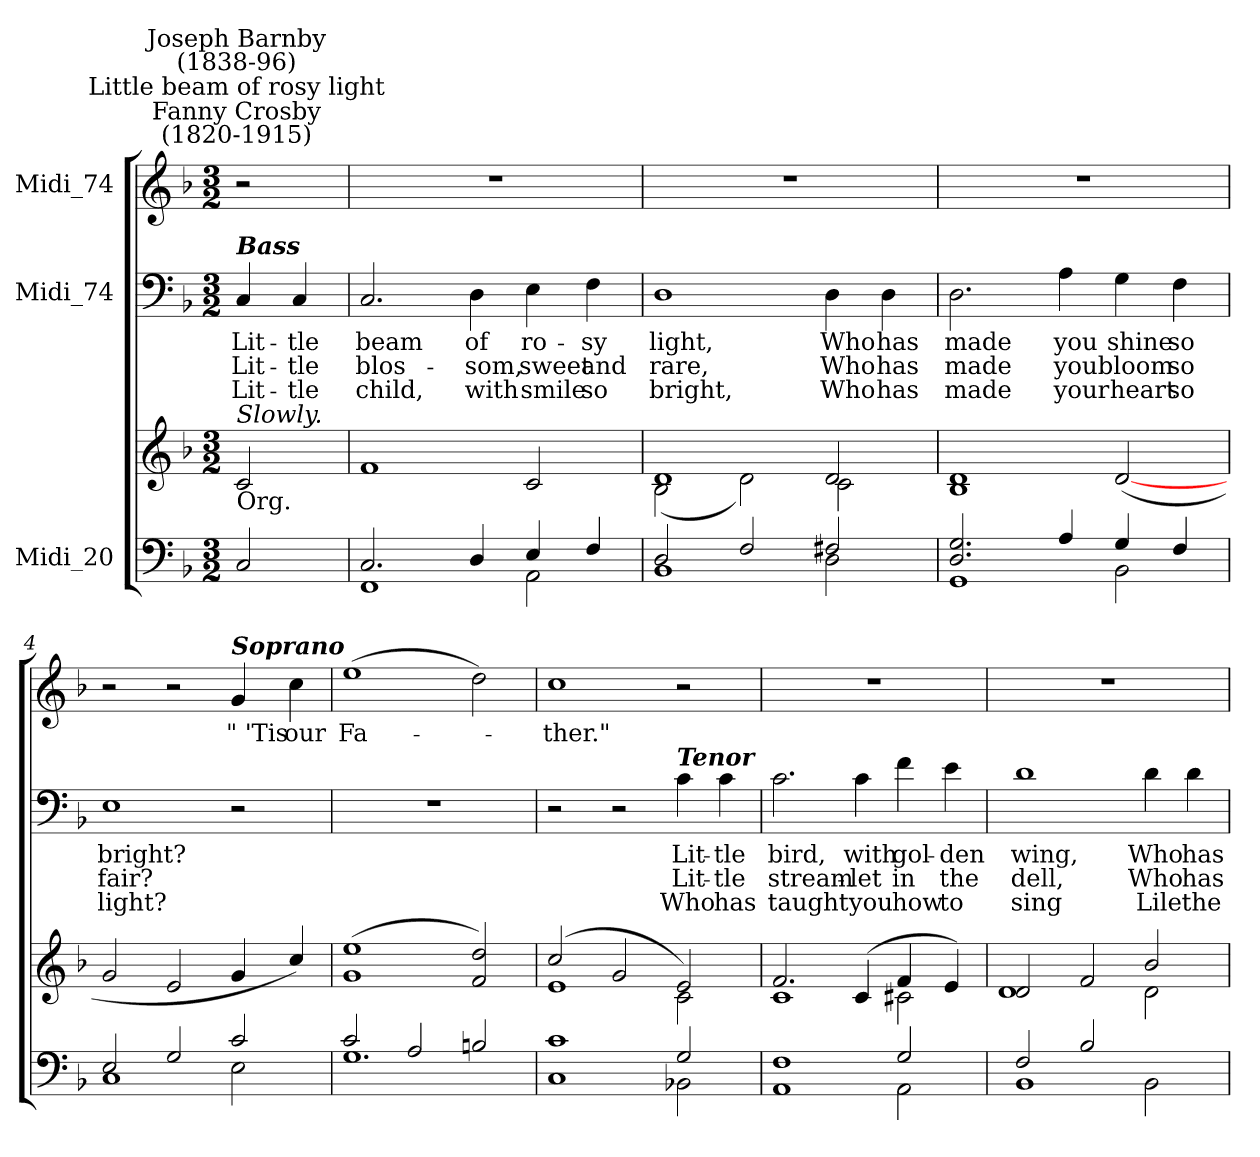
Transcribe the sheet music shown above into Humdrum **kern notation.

**kern	**kern	**kern	**text	**text	**text	**kern	**text
*part3	*part3	*part2	*part2	*part2	*part2	*part1	*part1
*staff4	*staff3	*staff2	*staff2	*staff2	*staff2	*staff1	*staff1
*I"Midi_20	*	*I"Midi_74	*	*	*	*I"Midi_74	*
*clefF4	*clefG2	*clefF4	*	*	*	*clefG2	*
*k[b-]	*k[b-]	*k[b-]	*	*	*	*k[b-]	*
*F:	*F:	*F:	*	*	*	*F:	*
*M3/2	*M3/2	*M3/2	*	*	*	*M3/2	*
=	=	=	=	=	=	=	=
*^	*^	*	*	*	*	*	*
!	!	!	!	!	!	!	!	!LO:TX:a:cj:t=Fanny Crosby\n(1820-1915)	!
!	!	!	!	!	!	!	!	!LO:TX:a:cj:t=Little beam of rosy light	!
!	!	!	!	!	!	!	!	!LO:TX:a:cj:t=Joseph Barnby\n(1838-96)	!
!	!	!	!	!LO:TX:a:Bi:t=Bass	!	!	!	!	!
!	!	!LO:TX:b:t=Org.	!	!	!	!	!	!	!
!	!	!LO:TX:a:i:t=Slowly.	!	!	!	!	!	!	!
!	!	!	!	!	!LO:LY:b	!LO:LY:b	!LO:LY:b	!	!
2C/	2ryy	2c/	2ryy	4C	Lit-	-Lit-	-Lit-	2r	.
!	!	!	!	!	!LO:LY:b	!LO:LY:b	!LO:LY:b	!	!
.	.	.	.	4C	-tle	tle	tle	.	.
=1	=1	=1	=1	=1	=1	=1	=1	=1	=1
!	!	!	!	!	!LO:LY:b	!LO:LY:b	!LO:LY:b	!LO:N:vis=1	!
2.C/	1FF\	1f/	1A\yy 1c\yy	2.C	beam	blos-	-child,	1.r	.
!	!	!	!	!	!LO:LY:b	!LO:LY:b	!LO:LY:b	!	!
4D/	.	.	.	4D	of	som,	with	.	.
!	!	!	!	!	!LO:LY:b	!LO:LY:b	!LO:LY:b	!	!
4E/	2AA\	2c/	2ryy	4E	ro-	-sweet	smile	.	.
!	!	!	!	!	!LO:LY:b	!LO:LY:b	!LO:LY:b	!	!
4F/	.	.	.	4F	sy	and	so	.	.
=2	=2	=2	=2	=2	=2	=2	=2	=2	=2
!	!	!	!	!	!LO:LY:b	!LO:LY:b	!LO:LY:b	!LO:N:vis=1	!
2D/	1BB-\	1d/	(<2B-\	1D	light,	rare,	bright,	1.r	.
2F/	.	.	2d\)	.	.	.	.	.	.
!	!	!	!	!	!LO:LY:b	!LO:LY:b	!LO:LY:b	!	!
2F#X/	2D\	2d/	2c\	4D	Who	Who	Who	.	.
!	!	!	!	!	!LO:LY:b	!LO:LY:b	!LO:LY:b	!	!
.	.	.	.	4D	has	has	has	.	.
=3	=3	=3	=3	=3	=3	=3	=3	=3	=3
!	!	!	!	!	!LO:LY:b	!LO:LY:b	!LO:LY:b	!LO:N:vis=1	!
2.D/ 2.G/	1GG\	1d/	1B-\	2.D\	made	made	made	1.r	.
!	!	!	!	!	!LO:LY:b	!LO:LY:b	!LO:LY:b	!	!
4A/	.	.	.	4A\	you	you	your	.	.
!	!	!	!	!	!LO:LY:b	!LO:LY:b	!LO:LY:b	!	!
4G/	2BB-\	(>[2d/	2ryy	4G\	shine	bloom	heart	.	.
!	!	!	!	!	!LO:LY:b	!LO:LY:b	!LO:LY:b	!	!
4F/	.	.	.	4F\	so	so	so	.	.
=4	=4	=4	=4	=4	=4	=4	=4	=4	=4
!	!	!	!	!	!LO:LY:b	!LO:LY:b	!LO:LY:b	!	!
2E/	1C\	2g/	2ryy	1E	bright?	fair?	light?	2r	.
2G/	.	2e/	2ryy	.	.	.	.	2r	.
!	!	!	!	!	!	!	!	!LO:TX:a:Bi:t=Soprano	!
!	!	!	!	!	!	!	!	!	!LO:LY:b
2c/	2E\	4g/	2ryy	2r	.	.	.	4g	" 'Tis
!	!	!	!	!	!	!	!	!	!LO:LY:b
.	.	4cc/)	.	.	.	.	.	4cc	our
=5	=5	=5	=5	=5	=5	=5	=5	=5	=5
!	!	!	!	!LO:N:vis=1	!	!	!	!	!LO:LY:b
2c/	1.G\	(>1ee/	1g\	1.r	.	.	.	(>1ee	Fa-
2A/	.	.	.	.	.	.	.	.	.
2Bn/	.	2f/ 2dd/)	2ryy	.	.	.	.	2dd)	.
!!LO:LB:g=z
=6	=6	=6	=6	=6	=6	=6	=6	=6	=6
!	!	!	!	!	!	!	!	!	!LO:LY:b
1c/	1C\	(>2cc/	1e\	2r	.	.	.	1cc	ther."
.	.	2g/	.	2r	.	.	.	.	.
!	!	!	!	!LO:TX:a:Bi:t=Tenor	!	!	!	!	!
!	!	!	!	!	!LO:LY:b	!LO:LY:b	!LO:LY:b	!	!
2G/	2BB-X\	2e/)	2c\	4c	Lit-	-Lit-	-Who	2r	.
!	!	!	!	!	!LO:LY:b	!LO:LY:b	!LO:LY:b	!	!
.	.	.	.	4c	tle	tle	has	.	.
=7	=7	=7	=7	=7	=7	=7	=7	=7	=7
!	!	!	!	!	!LO:LY:b	!LO:LY:b	!LO:LY:b	!LO:N:vis=1	!
1F/	1AA\	2.f/	1c\	2.c	bird,	stream-	-taught	1.r	.
!	!	!	!	!	!LO:LY:b	!LO:LY:b	!LO:LY:b	!	!
.	.	(>4c/	.	4c	with	let	you	.	.
!	!	!	!	!	!LO:LY:b	!LO:LY:b	!LO:LY:b	!	!
2G/	2AA\	4f/	2c#X\	4f	gol-	-in	how	.	.
!	!	!	!	!	!LO:LY:b	!LO:LY:b	!LO:LY:b	!	!
.	.	4e/)	.	4e	den	the	to	.	.
=8	=8	=8	=8	=8	=8	=8	=8	=8	=8
!	!	!	!	!	!LO:LY:b	!LO:LY:b	!LO:LY:b	!LO:N:vis=1	!
2F/	1BB-\	2d/	1d\	1d	wing,	dell,	sing	1.r	.
2B-/	.	2f/	.	.	.	.	.	.	.
!	!	!	!	!	!LO:LY:b	!LO:LY:b	!LO:LY:b	!	!
2BB-\	2ryy	2b-/	2d\	4d	Who	Who	Lile	.	.
!	!	!	!	!	!LO:LY:b	!LO:LY:b	!LO:LY:b	!	!
.	.	.	.	4d	has	has	the	.	.
*v	*v	*	*	*	*	*	*	*	*
*	*v	*v	*	*	*	*	*	*
=	=	=	=	=	=	=	=
*-	*-	*-	*-	*-	*-	*-	*-
